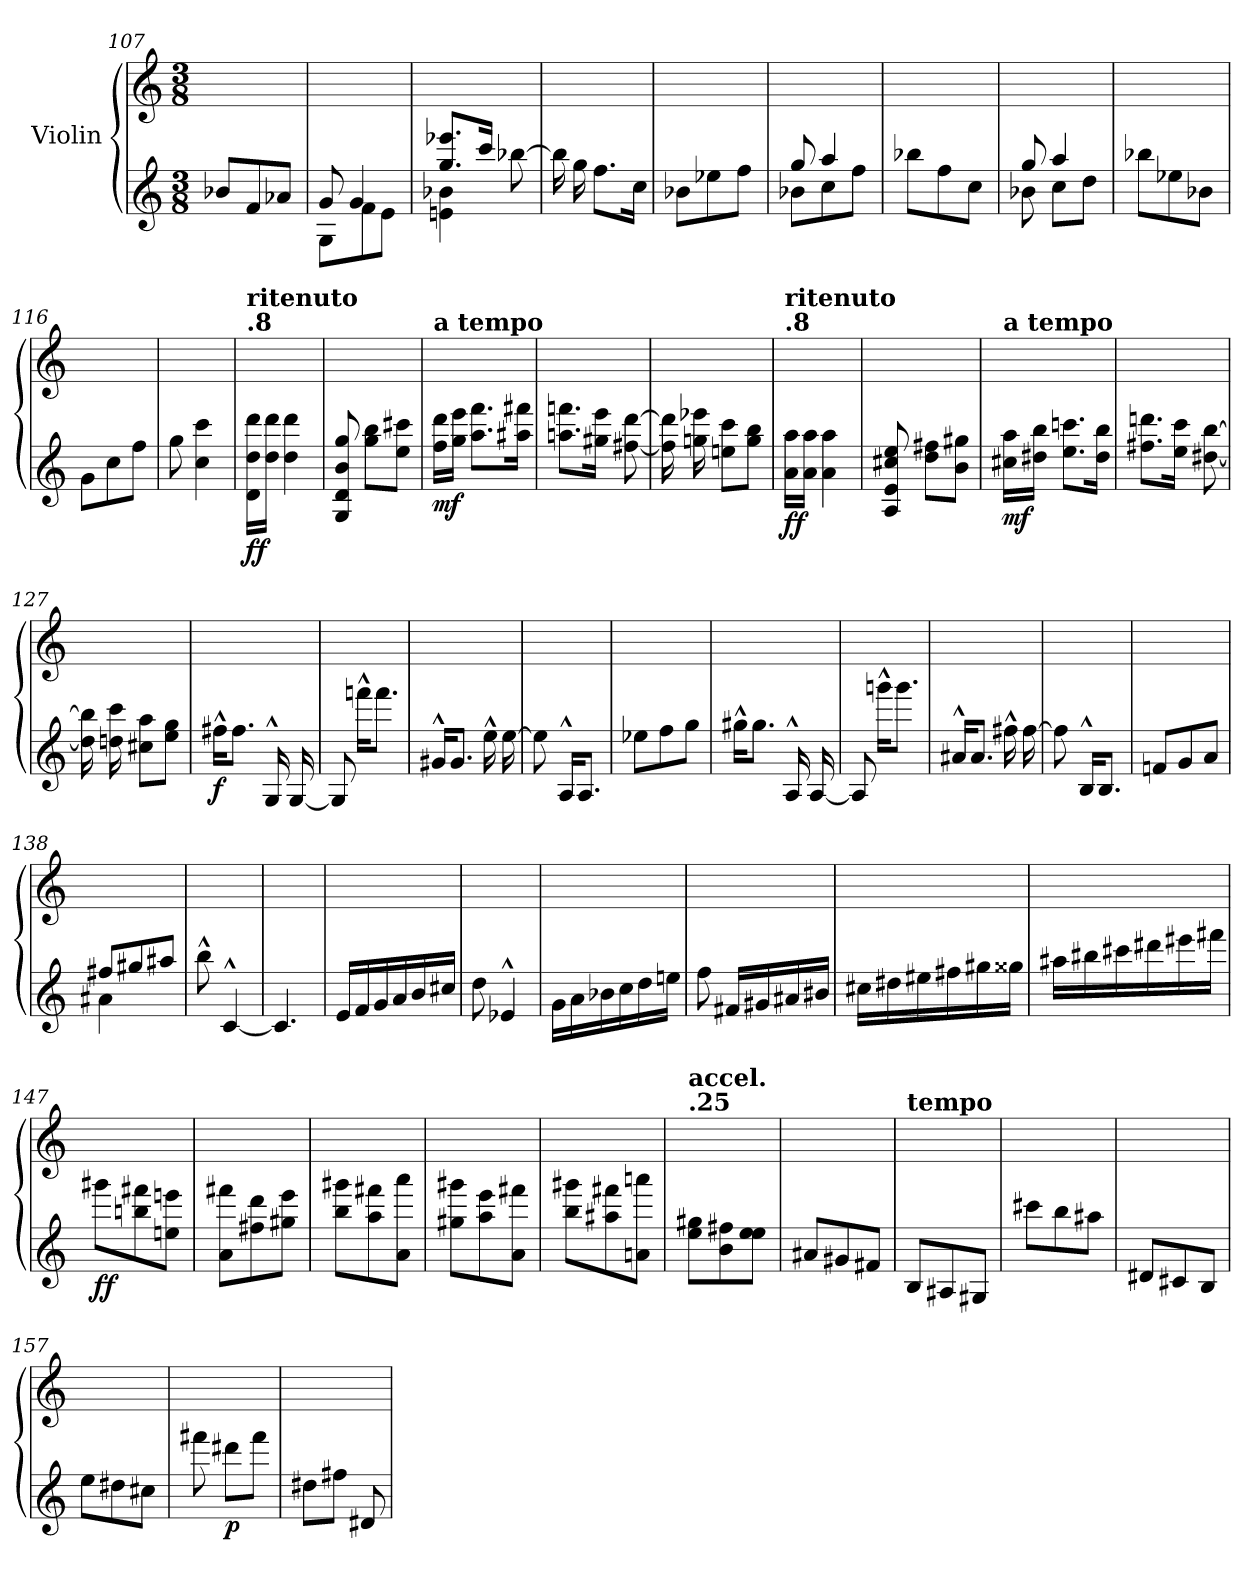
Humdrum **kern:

**kern	**kern	**dynam
*part1	*part1	*part1
*staff2	*staff1	*staff1/2
*I"Violin	*	*
*clefG2	*clefG2	*
*k[]	*k[]	*
*M3/8	*M3/8	*
=107	=107	=107
8b-X/L	4.ryy	.
8f/	.	.
8a-X/J	.	.
=108	=108	=108
*^	*	*
8g/	8G\L	4.ryy	.
4g/	8f\	.	.
.	8e\J	.	.
=109	=109	=109	=109
8.gg/ 8.eee-X/L	4en\ 4b-X\	4.ryy	.
16ccc/Jk	.	.	.
[8bb-X\	8ryy	.	.
*v	*v	*	*
=110	=110	=110
16bb-\]	4.ryy	.
16gg\	.	.
8.ff\L	.	.
16cc\Jk	.	.
=111	=111	=111
8b-X\L	4.ryy	.
8ee-X\	.	.
8ff\J	.	.
=112	=112	=112
*^	*	*
8gg/	8b-X\L	4.ryy	.
4aa/	8cc\	.	.
.	8ff\J	.	.
*v	*v	*	*
!!LO:LB:g=z
=113	=113	=113
8bb-X\L	4.ryy	.
8ff\	.	.
8cc\J	.	.
=114	=114	=114
*^	*	*
8gg/	8b-X\	4.ryy	.
4aa/	8cc\L	.	.
.	8dd\J	.	.
*v	*v	*	*
=115	=115	=115
8bb-X\L	4.ryy	.
8ee-X\	.	.
8b-X\J	.	.
=116	=116	=116
8g\L	4.ryy	.
8cc\	.	.
8ff\J	.	.
=117	=117	=117
8gg\	4.ryy	.
4cc\ 4ccc\	.	.
=118	=118	=118
*	*MM100	*
!	!LO:TX:a:B:t=.8	!
!	!LO:TX:a:B:t=ritenuto	!
!	!	!LO:DY:b=2
16d\ 16dd\ 16ddd\LL	4.ryy	ff
16dd\ 16ddd\JJ	.	.
4dd\ 4ddd\	.	.
=119	=119	=119
8G/ 8d/ 8b/ 8gg/	4.ryy	.
8gg\ 8bb\L	.	.
8ee\ 8ccc#X\J	.	.
=120	=120	=120
*	*MM144	*
!	!LO:TX:a:B:t=a tempo	!
!	!	!LO:DY:b=2
16ff\ 16ddd\LL	4.ryy	mf
16gg\ 16eee\JJ	.	.
8.aa\ 8.fff\L	.	.
16aa#X\ 16fff#X\Jk	.	.
=121	=121	=121
8.aani\ 8.fffni\L	4.ryy	.
16gg#X\ 16eee\Jk	.	.
[8ff#X\ [8ddd\	.	.
!!LO:LB:g=z
=122	=122	=122
16ff#\] 16ddd\]	4.ryy	.
16ggni\ 16eee-X\	.	.
8eeni\ 8ccc\L	.	.
8gg\ 8bb\J	.	.
=123	=123	=123
*	*MM100	*
!	!LO:TX:a:B:t=.8	!
!	!LO:TX:a:B:t=ritenuto	!
!	!	!LO:DY:b=2
16a\ 16aa\LL	4.ryy	ff
16a\ 16aa\JJ	.	.
4a\ 4aa\	.	.
=124	=124	=124
8A/ 8e/ 8cc#X/ 8ee/	4.ryy	.
8dd\ 8ff#X\L	.	.
8b\ 8gg#X\J	.	.
=125	=125	=125
*	*MM144	*
!	!LO:TX:a:B:t=a tempo	!
!	!	!LO:DY:b=2
16cc#X\ 16aa\LL	4.ryy	mf
16dd#X\ 16bb\JJ	.	.
8.ee\ 8.cccni\L	.	.
16dd#\ 16bb\Jk	.	.
=126	=126	=126
8.ff#X\ 8.dddni\L	4.ryy	.
16ee\ 16ccc\Jk	.	.
[8dd#X\ [8bb\	.	.
=127	=127	=127
16dd#\] 16bb\]	4.ryy	.
16ddn\ 16ccc\	.	.
8cc#X\ 8aa\L	.	.
8ee\ 8gg\J	.	.
=128	=128	=128
!	!	!LO:DY:b=2
16ff#X^^\KL	4.ryy	f
8.ff#\J	.	.
16G^^/	.	.
[16G/	.	.
!!LO:LB:g=z
=129	=129	=129
8G/]	4.ryy	.
16fffni^^\KL	.	.
8.fff\J	.	.
=130	=130	=130
16g#X^^/KL	4.ryy	.
8.g#/J	.	.
16ee^^\	.	.
[16ee\	.	.
=131	=131	=131
8ee\]	4.ryy	.
16A^^/KL	.	.
8.A/J	.	.
=132	=132	=132
8ee-X\L	4.ryy	.
8ff\	.	.
8gg\J	.	.
=133	=133	=133
16gg#X^^\KL	4.ryy	.
8.gg#\J	.	.
16A^^/	.	.
[16A/	.	.
=134	=134	=134
8A/]	4.ryy	.
16gggni^^\KL	.	.
8.ggg\J	.	.
=135	=135	=135
16a#X^^/KL	4.ryy	.
8.a#/J	.	.
16ff#X^^\	.	.
[16ff#\	.	.
=136	=136	=136
8ff#\]	4.ryy	.
16B^^/KL	.	.
8.B/J	.	.
!!LO:LB:g=z
=137	=137	=137
8fni/L	4.ryy	.
8g/	.	.
8a/J	.	.
=138	=138	=138
*^	*	*
8ff#X/L	4a#X\	4.ryy	.
8gg#X/	.	.	.
8aa#X/J	8ryy	.	.
*v	*v	*	*
=139	=139	=139
8bb^^\	4.ryy	.
[4c^^/	.	.
=140	=140	=140
4.c/]	4.ryy	.
=141	=141	=141
16e/LL	4.ryy	.
16f/	.	.
16g/	.	.
16a/	.	.
16b/	.	.
16cc#X/JJ	.	.
=142	=142	=142
8dd\	4.ryy	.
4e-X^^/	.	.
=143	=143	=143
16g\LL	4.ryy	.
16a\	.	.
16b-X\	.	.
16cc\	.	.
16dd\	.	.
16eeni\JJ	.	.
=144	=144	=144
8ff\	4.ryy	.
16f#X/LL	.	.
16g#X/	.	.
16a#X/	.	.
16b#X/JJ	.	.
!!LO:PB:g=z
=145	=145	=145
16cc#X\LL	4.ryy	.
16dd#X\	.	.
16ee#X\	.	.
16ff#X\	.	.
16gg#X\	.	.
16gg##X\JJ	.	.
=146	=146	=146
16aa#X\LL	4.ryy	.
16bb#X\	.	.
16ccc#X\	.	.
16ddd#X\	.	.
16eee#X\	.	.
16fff#X\JJ	.	.
=147	=147	=147
!	!	!LO:DY:b=2
8ggg#X\L	4.ryy	ff
8bbni\ 8fff#X\	.	.
8eeni\ 8eeeni\J	.	.
=148	=148	=148
8a\ 8fff#X\L	4.ryy	.
8ff#X\ 8ddd\	.	.
8gg#X\ 8eee\J	.	.
=149	=149	=149
8bb\ 8ggg#X\L	4.ryy	.
8aa\ 8fff#X\	.	.
8a\ 8aaa\J	.	.
!!LO:LB:g=z
=150	=150	=150
8gg#X\ 8ggg#X\L	4.ryy	.
8aa\ 8eee\	.	.
8a\ 8fff#X\J	.	.
=151	=151	=151
8bb\ 8ggg#X\L	4.ryy	.
8aa#X\ 8fff#X\	.	.
8ani\ 8aaani\J	.	.
=152	=152	=152
*	*MM146	*
!	!LO:TX:a:B:t=.25	!
!	!LO:TX:a:B:t=accel.	!
8ee\ 8gg#X\L	4.ryy	.
8b\ 8ff#X\	.	.
8ee\ 8ee\J	.	.
=153	=153	=153
8a#X/L	4.ryy	.
8g#X/	.	.
8f#X/J	.	.
=154	=154	=154
*	*MM120	*
!	!LO:TX:a:B:t=tempo	!
8B/L	4.ryy	.
8A#X/	.	.
8G#X/J	.	.
=155	=155	=155
8ccc#X\L	4.ryy	.
8bb\	.	.
8aa#X\J	.	.
=156	=156	=156
8d#X/L	4.ryy	.
8c#X/	.	.
8B/J	.	.
=157	=157	=157
8ee\L	4.ryy	.
8dd#X\	.	.
8cc#X\J	.	.
!!LO:LB:g=z
=158	=158	=158
8fff#X\	4.ryy	.
!	!	!LO:DY:b=2
8ddd#X\L	.	p
8fff#\J	.	.
=159	=159	=159
8dd#X\L	4.ryy	.
8ff#X\J	.	.
8d#X/	.	.
=	=	=
*-	*-	*-
